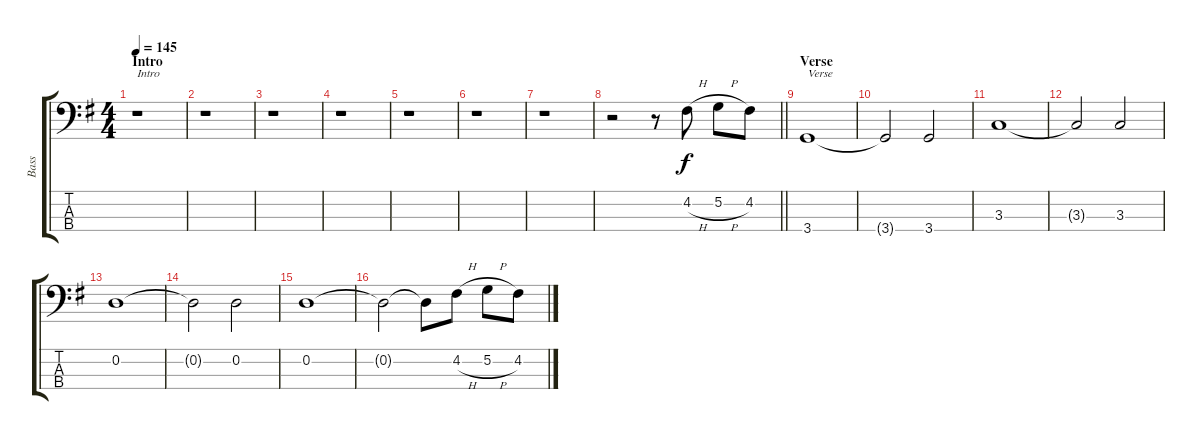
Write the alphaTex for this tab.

\track ("Bass" "Bass") {instrument electricbassfinger}
\staff {score tabs}
\tuning (G2 D2 A1 E1) {hide}
\ts (4 4)
\section ("" "Intro")
\tempo 145
\clef f4
\ks g
r.1{txt "Intro" dy f instrument electricbassfinger} |
r.1 |
r.1 |
r.1 |
r.1 |
r.1 |
r.1 |
\barLineRight lightlight
r.2 r.8 4.2{h}.8 5.2{h}.8 4.2.8 |
\section ("" "Verse")
3.4.1{txt "Verse"} |
3.4{t}.2 3.4.2 |
3.3.1 |
3.3{t}.2 3.3.2 |
0.2.1 |
0.2{t}.2 0.2.2 |
0.2.1 |
0.2{t}.2 0.2{t}.8 4.2{h}.8 5.2{h}.8 4.2.8
